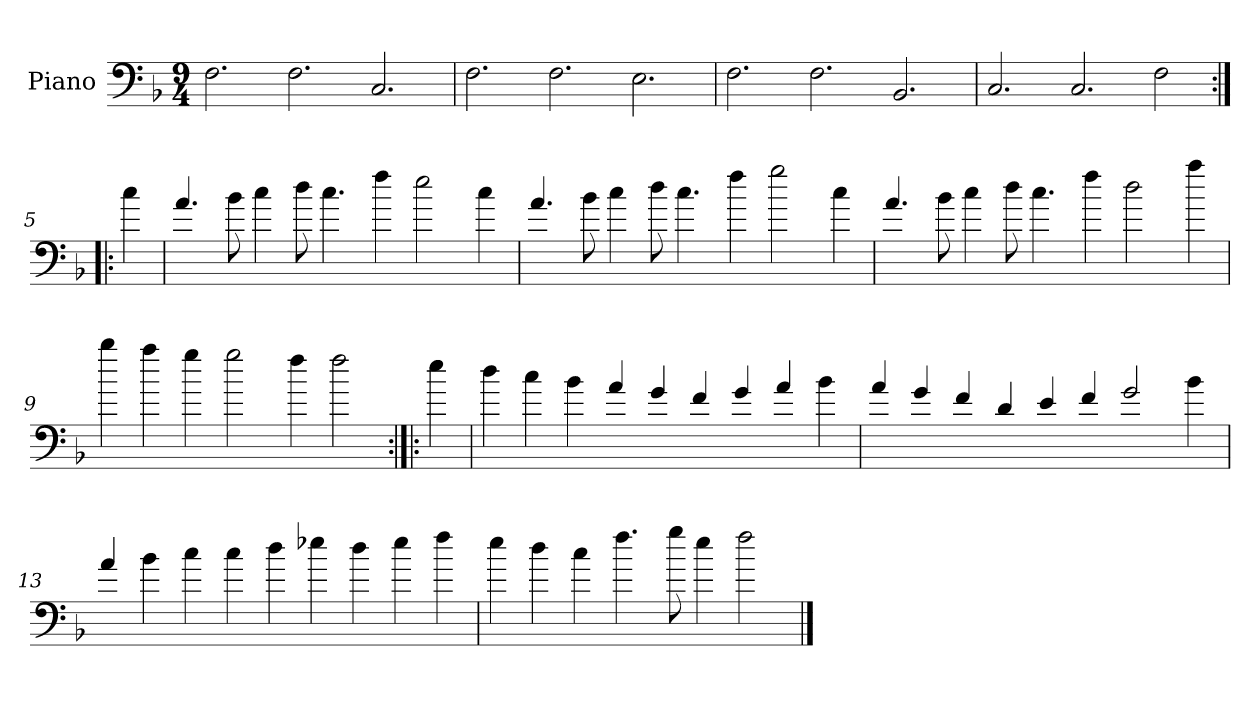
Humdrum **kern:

**kern
*part1
*staff1
*I"Piano
*I'Pno.
*clefF4
*k[b-]
*M9/4
=1
2.F\
2.F\
2.C/
=2
2.F\
2.F\
2.E\
=3
2.F\
2.F\
2.BB-/
=4
2.C/
2.C/
2F\
=5:|!|:
4cc\
=6
4.a/
8b-\
4cc\
8dd\
4.cc\
4ff\
2ee\
4cc\
=7
4.a/
8b-\
4cc\
8dd\
4.cc\
4ff\
2gg\
4cc\
!!LO:LB:g=z
=8
4.a/
8b-\
4cc\
8dd\
4.cc\
4ff\
2dd\
4aa\
=9
4bb-\
4aa\
4gg\
2gg\
4ff\
2ff\
=10:|!|:
4ee\
=11
4dd\
4cc\
4b-\
4a/
4g/
4f/
4g/
4a/
4b-\
=12
4a/
4g/
4f/
4d/
4e/
4f/
2g/
4b-\
!!LO:LB:g=z
=13
4a/
4b-\
4cc\
4cc\
4dd\
4ee-X\
4dd\
4ee-\
4ff\
=14
4ee\
4dd\
4cc\
4.ff\
8gg\
4ee\
2ff\
==
*-
